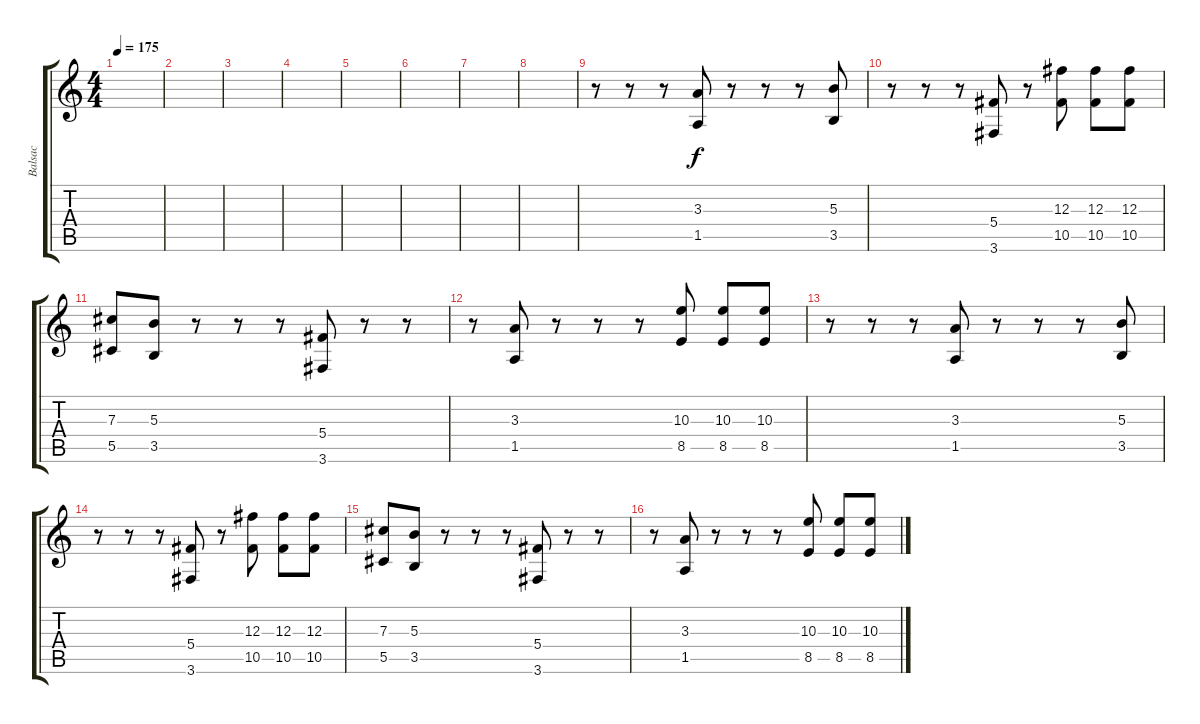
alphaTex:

\track ("Balsac" "Balsac") {instrument distortionguitar}
\staff {score tabs}
\tuning (Eb4 Bb3 Gb3 Db3 Ab2 Eb2) {hide}
\ts (4 4)
\tempo 175
\clef g2
\ks c
|
|
|
|
|
|
|
|
r.8 r.8 r.8 (3.3 1.5).8 r.8 r.8 r.8 (5.3 3.5).8 |
r.8 r.8 r.8 (5.4 3.6).8 r.8 (12.3 10.5).8 (12.3 10.5).8 (12.3 10.5).8 |
(7.3 5.5).8 (5.3 3.5).8 r.8 r.8 r.8 (5.4 3.6).8 r.8 r.8 |
r.8 (3.3 1.5).8 r.8 r.8 r.8 (10.3 8.5).8 (10.3 8.5).8 (10.3 8.5).8 |
r.8 r.8 r.8 (3.3 1.5).8 r.8 r.8 r.8 (5.3 3.5).8 |
r.8 r.8 r.8 (5.4 3.6).8 r.8 (12.3 10.5).8 (12.3 10.5).8 (12.3 10.5).8 |
(7.3 5.5).8 (5.3 3.5).8 r.8 r.8 r.8 (5.4 3.6).8 r.8 r.8 |
r.8 (3.3 1.5).8 r.8 r.8 r.8 (10.3 8.5).8 (10.3 8.5).8 (10.3 8.5).8
